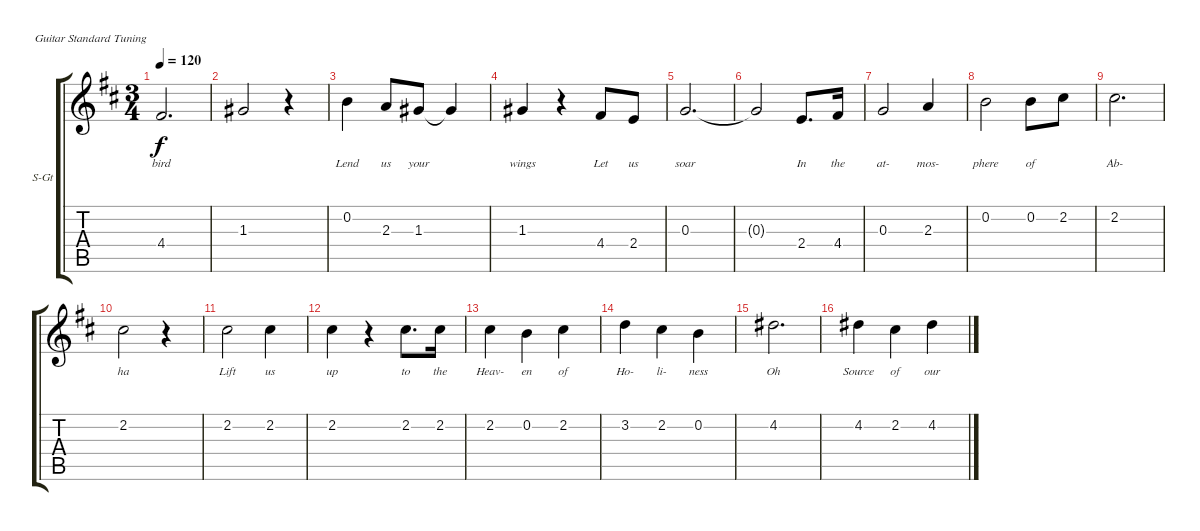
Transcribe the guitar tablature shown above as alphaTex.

\bracketExtendMode groupsimilarinstruments
\firstSystemTrackNameOrientation horizontal
\otherSystemsTrackNameOrientation horizontal
\track ("Vocal" "S-Gt") {instrument voiceoohs}
\staff {score tabs}
\tuning (E4 B3 G3 D3 A2 E2)
\displaytranspose 12
\ts (3 4)
\tempo 120
\clef g2
\ks d
4.4.2{d lyrics (0 "bird") lyrics (1 " ") lyrics (2 "") lyrics (3 "") lyrics (4 "") dy f} |
1.3.2{lyrics (0 "") lyrics (1 " ") lyrics (2 "") lyrics (3 "") lyrics (4 "")} r.4 |
0.2.4{lyrics (0 "Lend") lyrics (1 " ") lyrics (2 "") lyrics (3 "") lyrics (4 "")} 2.3.8{lyrics (0 "us") lyrics (1 " ") lyrics (2 "") lyrics (3 "") lyrics (4 "")} 1.3.8{lyrics (0 "your") lyrics (1 " ") lyrics (2 "") lyrics (3 "") lyrics (4 "")} 1.3{t}.4 |
1.3.4{lyrics (0 "wings") lyrics (1 " ") lyrics (2 "") lyrics (3 "") lyrics (4 "")} r.4 4.4.8{lyrics (0 "Let") lyrics (1 " ") lyrics (2 "") lyrics (3 "") lyrics (4 "")} 2.4.8{lyrics (0 "us") lyrics (1 " ") lyrics (2 "") lyrics (3 "") lyrics (4 "")} |
0.3.2{d lyrics (0 "soar") lyrics (1 " ") lyrics (2 "") lyrics (3 "") lyrics (4 "")} |
0.3{t}.2 2.4.8{d lyrics (0 "In") lyrics (1 " ") lyrics (2 "") lyrics (3 "") lyrics (4 "")} 4.4.16{lyrics (0 "the") lyrics (1 " ") lyrics (2 "") lyrics (3 "") lyrics (4 "")} |
0.3.2{lyrics (0 "at-") lyrics (1 " ") lyrics (2 "") lyrics (3 "") lyrics (4 "")} 2.3.4{lyrics (0 "mos-") lyrics (1 " ") lyrics (2 "") lyrics (3 "") lyrics (4 "")} |
0.2.2{lyrics (0 "phere") lyrics (1 " ") lyrics (2 "") lyrics (3 "") lyrics (4 "")} 0.2.8{lyrics (0 "of") lyrics (1 " ") lyrics (2 "") lyrics (3 "") lyrics (4 "")} 2.2.8{lyrics (0 " ") lyrics (1 " ") lyrics (2 "") lyrics (3 "") lyrics (4 "")} |
2.2.2{d lyrics (0 "Ab-") lyrics (1 " ") lyrics (2 "") lyrics (3 "") lyrics (4 "")} |
2.2.2{lyrics (0 "ha") lyrics (1 " ") lyrics (2 "") lyrics (3 "") lyrics (4 "")} r.4 |
2.2.2{lyrics (0 "Lift") lyrics (1 " ") lyrics (2 "") lyrics (3 "") lyrics (4 "")} 2.2.4{lyrics (0 "us") lyrics (1 " ") lyrics (2 "") lyrics (3 "") lyrics (4 "")} |
2.2.4{lyrics (0 "up") lyrics (1 " ") lyrics (2 "") lyrics (3 "") lyrics (4 "")} r.4 2.2.8{d lyrics (0 "to") lyrics (1 " ") lyrics (2 "") lyrics (3 "") lyrics (4 "")} 2.2.16{lyrics (0 "the") lyrics (1 " ") lyrics (2 "") lyrics (3 "") lyrics (4 "")} |
2.2.4{lyrics (0 "Heav-") lyrics (1 " ") lyrics (2 "") lyrics (3 "") lyrics (4 "")} 0.2.4{lyrics (0 "en") lyrics (1 " ") lyrics (2 "") lyrics (3 "") lyrics (4 "")} 2.2.4{lyrics (0 "of") lyrics (1 " ") lyrics (2 "") lyrics (3 "") lyrics (4 "")} |
3.2.4{lyrics (0 "Ho-") lyrics (1 " ") lyrics (2 "") lyrics (3 "") lyrics (4 "")} 2.2.4{lyrics (0 "li-") lyrics (1 " ") lyrics (2 "") lyrics (3 "") lyrics (4 "")} 0.2.4{lyrics (0 "ness") lyrics (1 " ") lyrics (2 "") lyrics (3 "") lyrics (4 "")} |
4.2.2{d lyrics (0 "Oh") lyrics (1 " ") lyrics (2 "") lyrics (3 "") lyrics (4 "")} |
4.2.4{lyrics (0 "Source") lyrics (1 " ") lyrics (2 "") lyrics (3 "") lyrics (4 "")} 2.2.4{lyrics (0 "of") lyrics (1 " ") lyrics (2 "") lyrics (3 "") lyrics (4 "")} 4.2.4{lyrics (0 "our") lyrics (1 " ") lyrics (2 "") lyrics (3 "") lyrics (4 "")}
